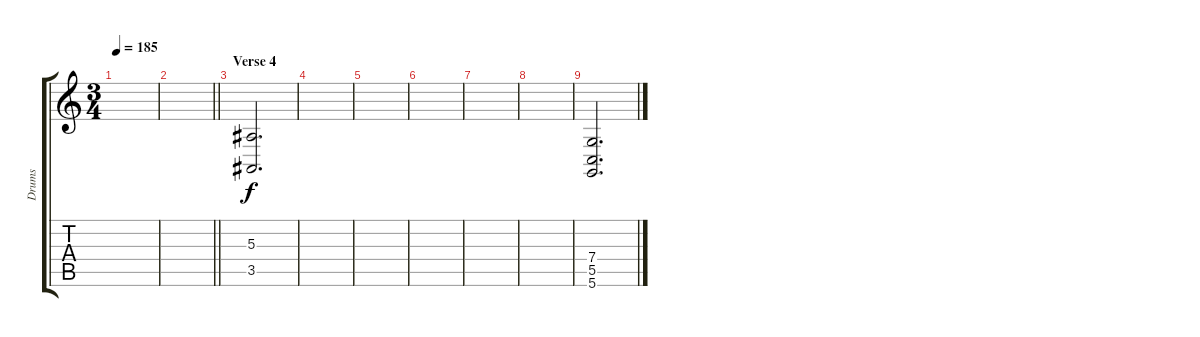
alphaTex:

\track ("Drums" "Drums") {instrument taikodrum}
\staff {score tabs}
\tuning (D4 A3 F3 C3 G2 D2) {hide}
\ts (3 4)
\tempo 185
\clef g2
\ks c
|
\barLineRight lightlight
|
\section ("" "Verse 4")
(5.3 3.5).2{d} |
|
|
|
|
|
(7.4 5.5 5.6).2{d}
